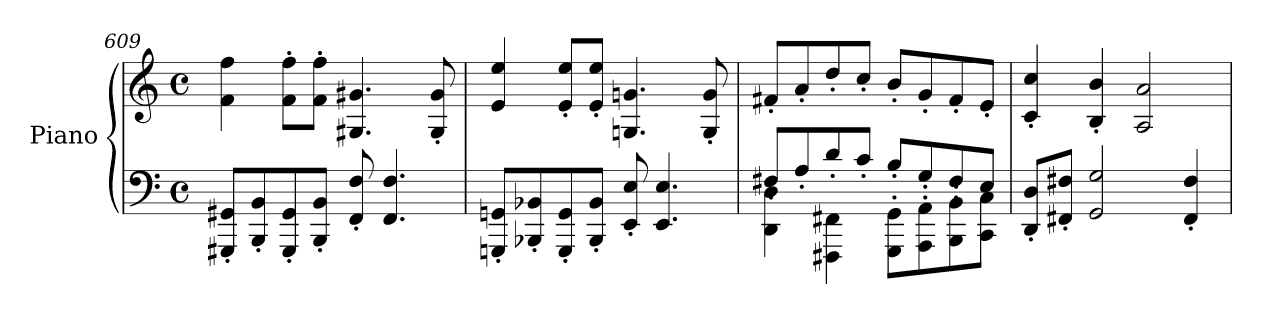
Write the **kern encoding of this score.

**kern	**kern
*part1	*part1
*staff2	*staff1
*I"Piano	*
*I'Pno.	*
!!LO:LB:g=z
*clefF4	*clefG2
*k[]	*k[]
*M4/4	*M4/4
*met(c)	*met(c)
=609	=609
8GGG#X/' 8GG#X/'L	4f\ 4ff\
8BBB/' 8BB/'	.
8GGG#/' 8GG#/'	8f\' 8ff\'L
8BBB/' 8BB/'J	8f\' 8ff\'J
8FF/' 8F/'	4.G#X/ 4.g#X/
4.FF/ 4.F/	.
.	8G#/' 8g#/'
=610	=610
8GGGn/' 8GGn/'L	4e/ 4ee/
8BBB-X/' 8BB-X/'	.
8GGG/' 8GG/'	8e/' 8ee/'L
8BBB-/' 8BB-/'J	8e/' 8ee/'J
8EE/' 8E/'	4.Gn/ 4.gn/
4.EE/ 4.E/	.
.	8G/' 8g/'
=611	=611
*^	*
4DD\ 4D\	8F#X'/L	8f#X'/L
.	8A'/	8a'/
4FFF#X\ 4FF#X\	8d'/	8dd'/
.	8c'/J	8cc'/J
8GGG\' 8GG\'L	8B'/L	8b'/L
8AAA\' 8AA\'	8G'/	8g'/
8BBB\' 8BB\'	8F#'/	8f#'/
8CC\' 8C\'J	8E'/J	8e'/J
*v	*v	*
=612	=612
8DD/' 8D/'L	4c/' 4cc/'
8FF#X/' 8F#X/'J	.
2GG/ 2G/	4B/' 4b/'
.	2A/ 2a/
4FF#/' 4F#/'	.
=	=
*-	*-
